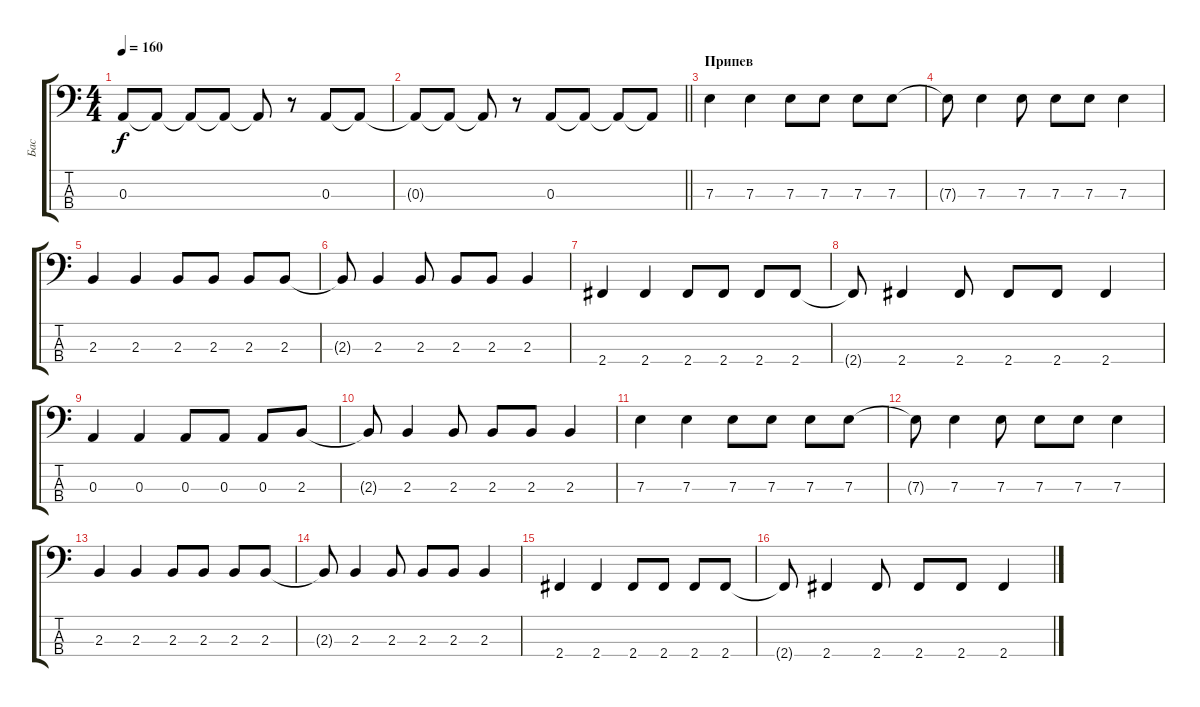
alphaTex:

\track ("Бас" "Бас") {instrument electricbassfinger}
\staff {score tabs}
\tuning (G2 D2 A1 E1) {hide}
\ts (4 4)
\tempo 160
\clef f4
\ks c
0.3.8{dy f} 0.3{t}.8 0.3{t}.8 0.3{t}.8 0.3{t}.8 r.8 0.3.8 0.3{t}.8 |
\barLineRight lightlight
0.3{t}.8 0.3{t}.8 0.3{t}.8 r.8 0.3.8 0.3{t}.8 0.3{t}.8 0.3{t}.8 |
\section ("" "Припев")
7.3.4 7.3.4 7.3.8 7.3.8 7.3.8 7.3.8 |
7.3{t}.8 7.3.4 7.3.8 7.3.8 7.3.8 7.3.4 |
2.3.4 2.3.4 2.3.8 2.3.8 2.3.8 2.3.8 |
2.3{t}.8 2.3.4 2.3.8 2.3.8 2.3.8 2.3.4 |
2.4.4 2.4.4 2.4.8 2.4.8 2.4.8 2.4.8 |
2.4{t}.8 2.4.4 2.4.8 2.4.8 2.4.8 2.4.4 |
0.3.4 0.3.4 0.3.8 0.3.8 0.3.8 2.3.8 |
2.3{t}.8 2.3.4 2.3.8 2.3.8 2.3.8 2.3.4 |
7.3.4 7.3.4 7.3.8 7.3.8 7.3.8 7.3.8 |
7.3{t}.8 7.3.4 7.3.8 7.3.8 7.3.8 7.3.4 |
2.3.4 2.3.4 2.3.8 2.3.8 2.3.8 2.3.8 |
2.3{t}.8 2.3.4 2.3.8 2.3.8 2.3.8 2.3.4 |
2.4.4 2.4.4 2.4.8 2.4.8 2.4.8 2.4.8 |
2.4{t}.8 2.4.4 2.4.8 2.4.8 2.4.8 2.4.4
